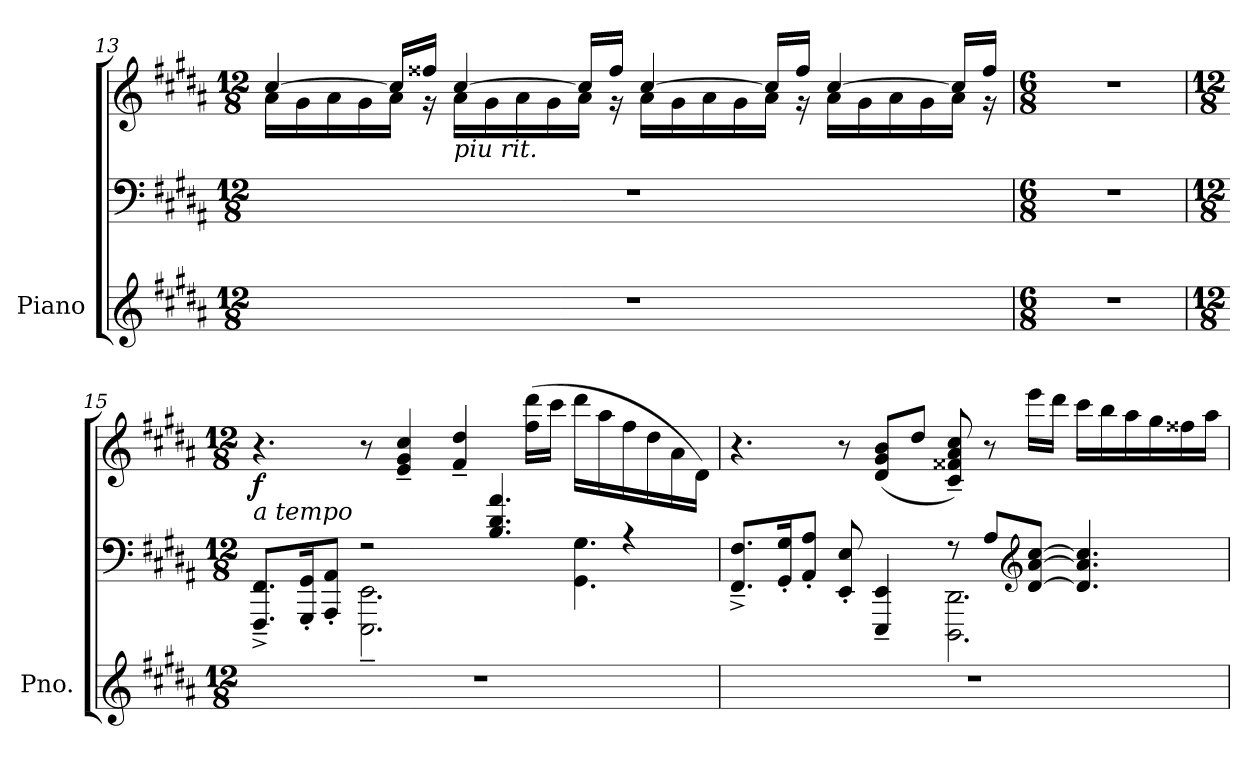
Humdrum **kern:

**kern	**kern	**kern	**dynam
*part1	*part1	*part1	*part1
*staff3	*staff2	*staff1	*staff1/2/3
*I"Piano	*	*	*
*I'Pno.	*	*	*
!!LO:LB:g=z
*clefG2	*clefF4	*clefG2	*
*k[f#c#g#d#a#]	*k[f#c#g#d#a#]	*k[f#c#g#d#a#]	*
*M12/8	*M12/8	*M12/8	*
=13	=13	=13	=13
*	*	*^	*
1.r	1.r	[4cc#/	16a#\LL	.
.	.	.	16g#\	.
.	.	.	16a#\	.
.	.	.	16g#\	.
.	.	16cc#/LL]	16a#\JJ	.
.	.	16ff##X/JJ	16r	.
!	!	!LO:TX:b:i:t=piu rit.	!	!
.	.	[4cc#/	16a#\LL	.
.	.	.	16g#\	.
.	.	.	16a#\	.
.	.	.	16g#\	.
.	.	16cc#/LL]	16a#\JJ	.
.	.	16ff##/JJ	16r	.
*	*	*MM135	*	*
.	.	[4cc#/	16a#\LL	.
.	.	.	16g#\	.
.	.	.	16a#\	.
.	.	.	16g#\	.
.	.	16cc#/LL]	16a#\JJ	.
.	.	16ff##/JJ	16r	.
.	.	[4cc#/	16a#\LL	.
.	.	.	16g#\	.
*	*	*MM105	*	*
.	.	.	16a#\	.
.	.	.	16g#\	.
.	.	16cc#/LL]	16a#\JJ	.
.	.	16ff##/JJ	16r	.
*	*	*v	*v	*
=14	=14	=14	=14
*M6/8	*M6/8	*M6/8	*
2.r	2.r	2.r	.
=15	=15	=15	=15
*M12/8	*M12/8	*M12/8	*
*	*	*MM150	*
*	*^	*	*
!	!	!	!LO:TX:b:i:t=a tempo	!
!	!	!	!	!LO:DY:b
1.r	8.FFF#/~^ 8.FF#/~^L	4.ryy	4.r	f
.	16GGG#/' 16GG#/'K	.	.	.
.	8AAA#/' 8AA#/'J	.	.	.
.	2r	2.EEE\~ 2.EE\~	8r	.
.	.	.	4e/~ 4g#/~ 4cc#/~	.
.	.	.	4f#/~ 4dd#/~	.
.	4.B/ 4.d#/ 4.a#/	.	.	.
.	.	.	(>16ff#\ 16ddd#\LL	.
.	.	.	16ccc#\JJ	.
.	.	4.GG#\ 4.G#\	16ddd#\LL	.
.	.	.	16aa#\	.
.	4rA	.	16ff#\	.
.	.	.	16dd#\	.
.	.	.	16a#\	.
.	.	.	16d#\JJ)	.
!!LO:LB:g=z
=16	=16	=16	=16	=16
1.r	8.FF#/~^ 8.F#/~^L	2.ryy	4.r	.
.	16GG#/' 16G#/'K	.	.	.
.	8AA#/' 8A#/'J	.	.	.
.	8EE/' 8E/'	.	8r	.
.	4EEE/~ 4EE/~	.	(<8d#/ 8g#/ 8b/L	.
.	.	.	8dd#/J	.
.	8r	2.DDD#\ 2.DD#\	8c#/~ 8f##X/~ 8a#/~ 8cc#/~)	.
.	8A#/L	.	8r	.
*	*clefG2	*	*	*
.	[8d#/ [8a#/ [8cc#/J	.	16eee\LL	.
.	.	.	16ddd#\JJ	.
.	4.d#/] 4.a#/] 4.cc#/]	.	16ccc#\LL	.
.	.	.	16bb\	.
.	.	.	16aa#\	.
.	.	.	16gg#\	.
.	.	.	16ff##X\	.
.	.	.	16aa#\JJ	.
*	*v	*v	*	*
=	=	=	=
*-	*-	*-	*-
